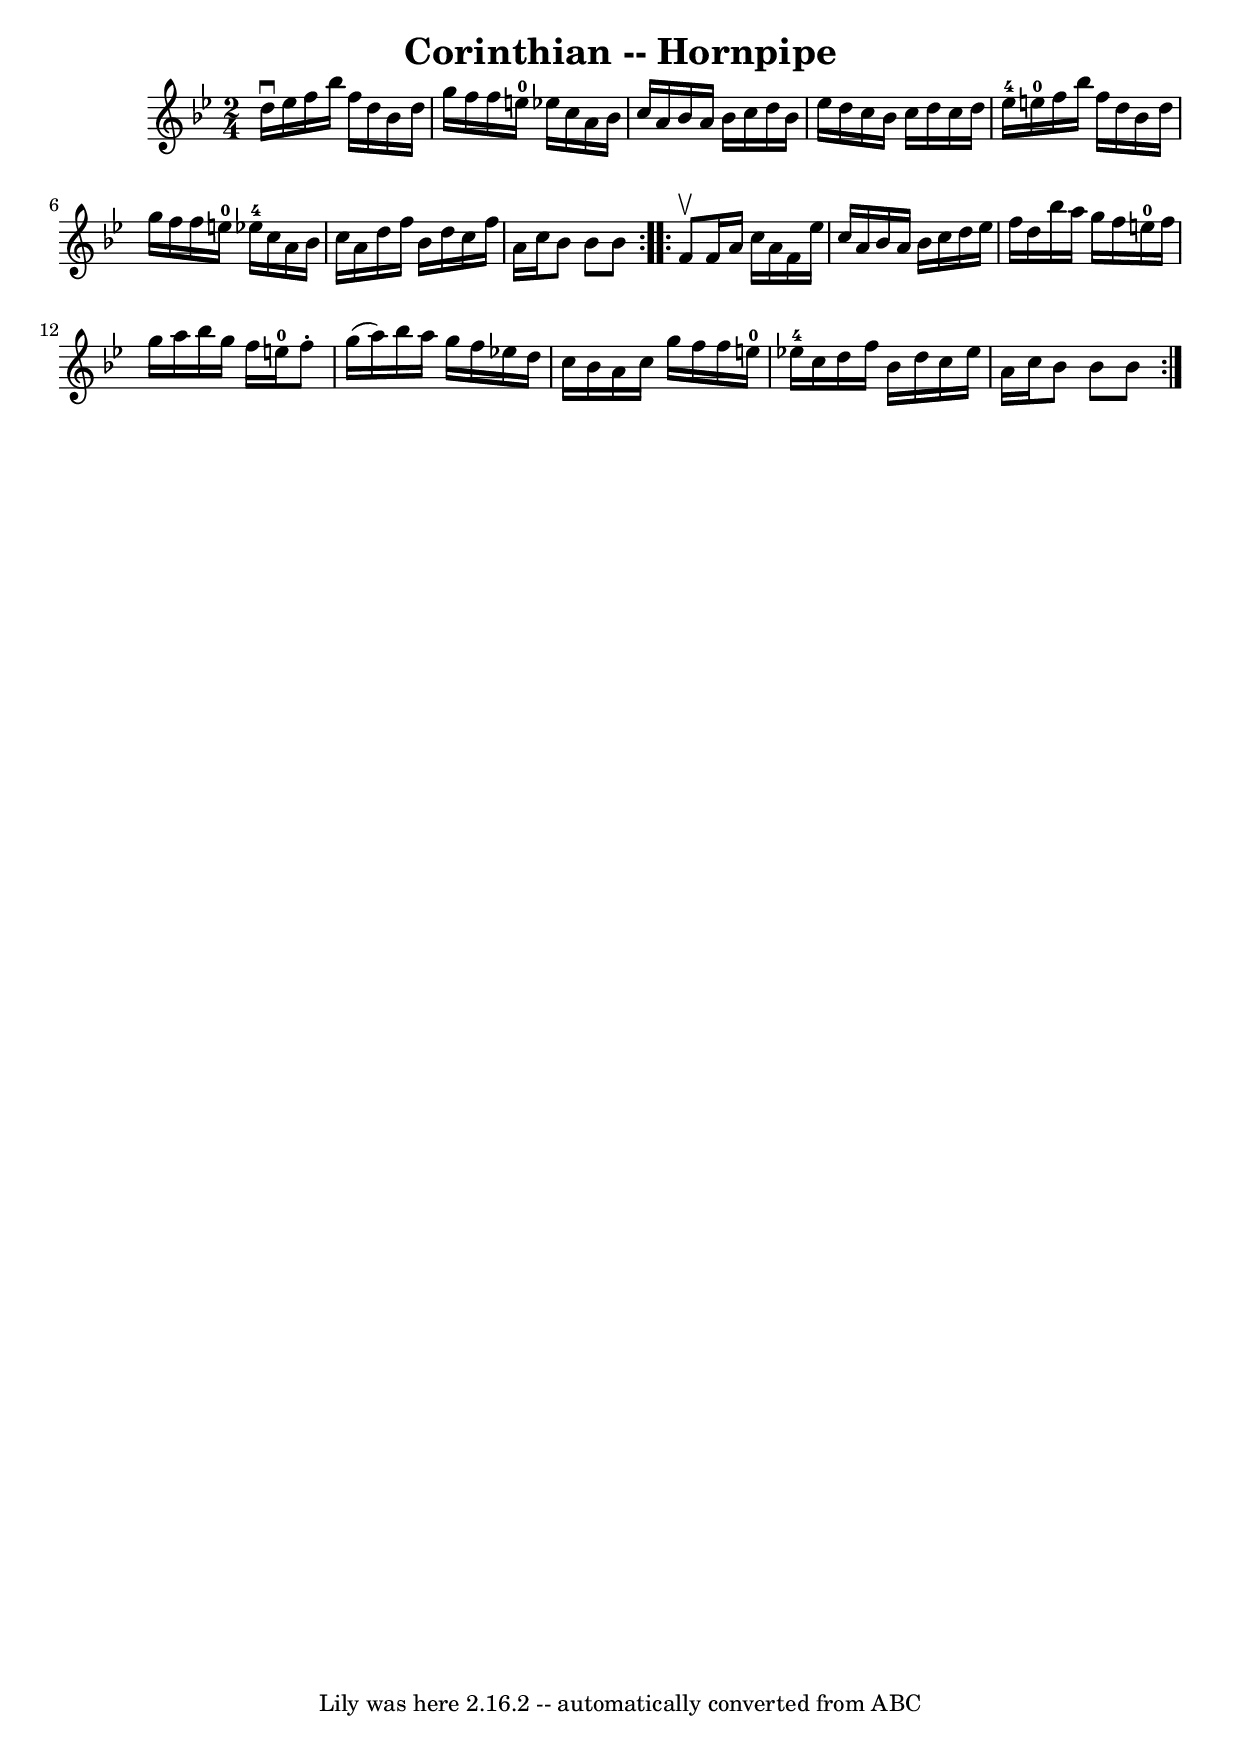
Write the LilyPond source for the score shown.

\version "2.16.2"
\include "Mammoth.ily"
\header {
  %% book = "Cole's 1000 Fiddle Tunes"
  crossRefNumber = "1"
  footnotes = ""
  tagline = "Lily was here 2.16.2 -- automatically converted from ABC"
  title = "Corinthian -- Hornpipe"

}
voicedefault =  {



  \repeat volta 2 {

    \time 2/4 
    \key bes \major d''16^\downbow ees''16  |
    f''16    
    bes''16 f''16 d''16 bes'16 d''16 g''16 f''16  |
    
    f''16 e''16-0 ees''!16 c''16 a'16 bes'16 c''16 a'16   |
    bes'16 a'16 bes'16 c''16 d''16 bes'16 ees''16    
    d''16  |
    c''16 bes'16 c''16 d''16 c''16 d''16    
    ees''16-4 e''16-0 |
    f''16 bes''16 f''16 d''16    
    bes'16 d''16 g''16 f''16  |
    f''16 e''16-0 ees''!16-4 c''16 a'16 bes'16 c''16 a'16  |
    d''16 f''16    
    bes'16 d''16 c''16 f''16 a'16 c''16  |
    bes'8 bes'8   
    bes'8  
  }     
  \repeat volta 2 {
    f'8^\upbow |
    f'16 a'16 c''16  
    a'16 f'16 ees''16 c''16 a'16  |
    bes'16 a'16 bes'16 
    c''16 d''16 ees''16 f''16 d''16  |
    bes''16 a''16    
    g''16 f''16 e''16-0 f''16 g''16 a''16  |
    bes''16    
    g''16 f''16 e''16-0 f''8-. g''16 (a''16) |
    
    bes''16 a''16 g''16 f''16 ees''!16 d''16 c''16 bes'16   |
    a'16 c''16 g''16 f''16 f''16 e''16-0 ees''!16-4 c''16  |
    d''16 f''16 bes'16 d''16 c''16 ees''16  
    a'16 c''16  |
    bes'8 bes'8 bes'8  
  }   

}

\score{
  <<

    \context Staff="default"
    {
      \voicedefault 
      
    }

  >>
  \layout {
    
  }
  \midi {
  }

}
